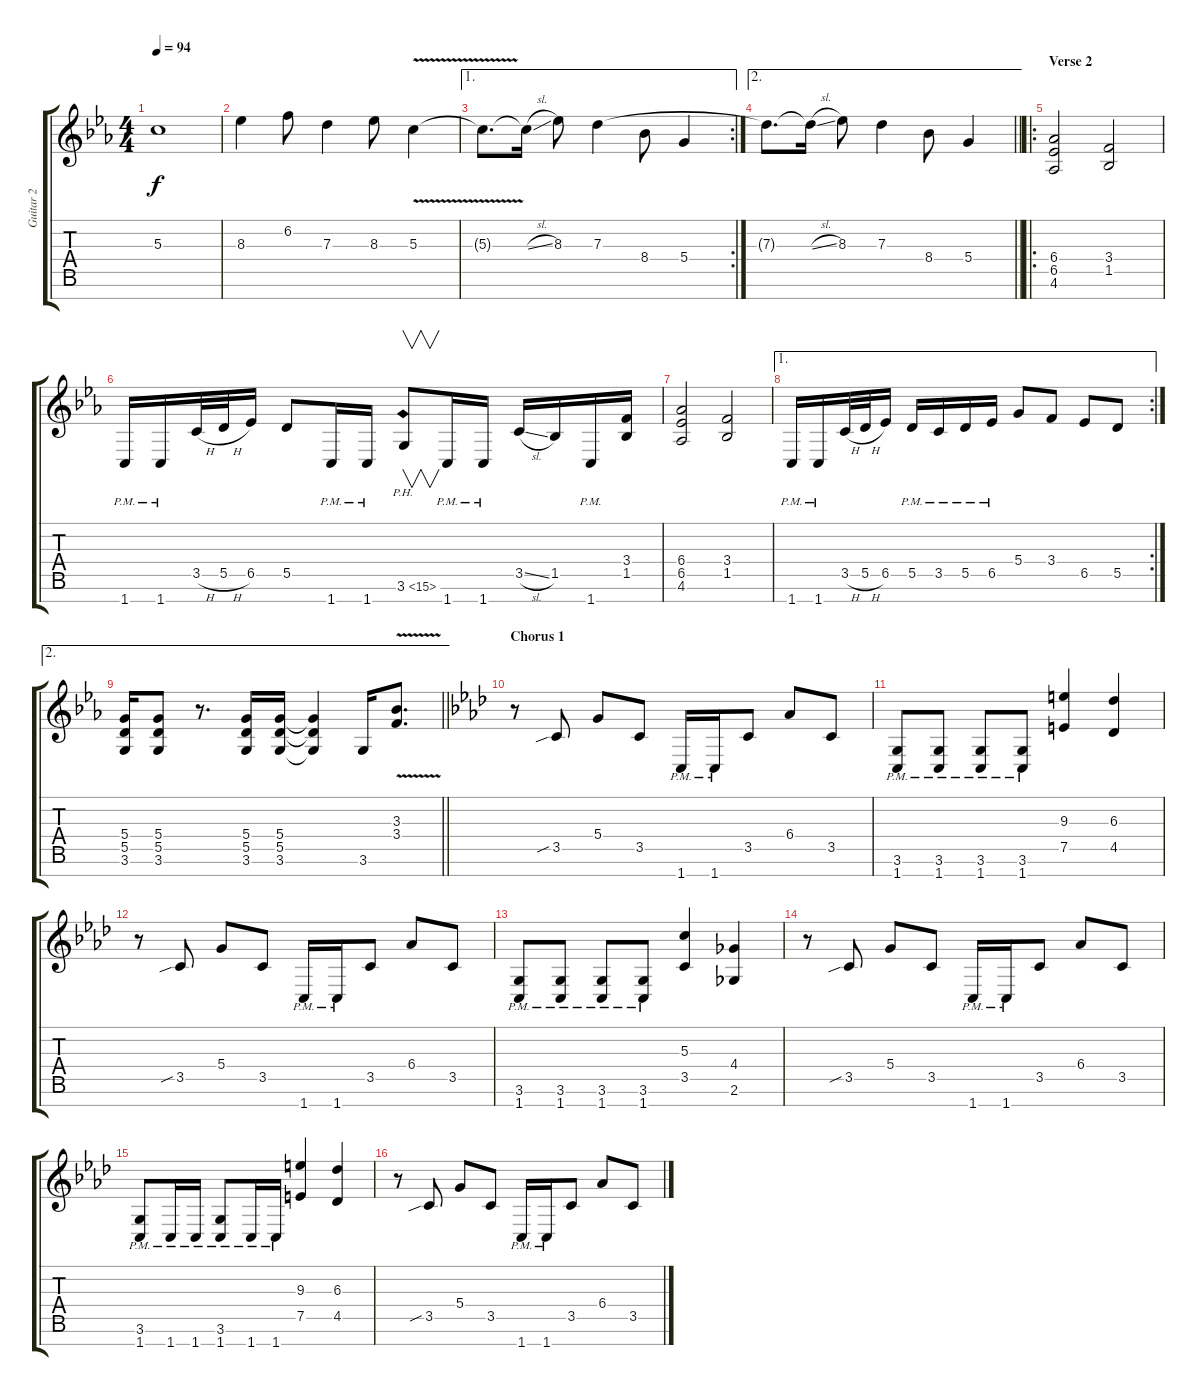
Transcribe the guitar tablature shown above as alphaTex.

\track ("Guitar 2" "Guitar 2") {instrument distortionguitar}
\staff {score tabs}
\tuning (E4 B3 G3 D3 A2 E2 B1) {hide}
\ts (4 4)
\tempo 94
\clef g2
\ks eb
5.3{t}.1{dy f} |
8.3.4 6.2.8 7.3.4 8.3.8 5.3{v}.4 |
\ae 1
\rc 2
5.3{t}.8{d} 5.3{sl t}.16 8.3.8 7.3.4 8.4.8 5.4.4 |
\ae 2
\barLineRight lightlight
7.3{t}.8{d} 7.3{sl t}.16 8.3.8 7.3.4 8.4.8 5.4.4 |
\ro
\section ("" "Verse 2")
(6.4 6.5 4.6).2 (3.4 1.5).2 |
1.7{pm}.16 1.7{pm}.16 3.5{h}.32 5.5{h}.32 6.5.16 5.5.8 1.7{pm}.16 1.7{pm}.16 3.6{ph 12}.8{v} 1.7{pm}.16 1.7{pm}.16 3.5{sl}.16 1.5.16 1.7{pm}.16 (3.4 1.5).16 |
(6.4 6.5 4.6).2 (3.4 1.5).2 |
\ae 1
\rc 2
1.7{pm}.16 1.7{pm}.16 3.5{h}.32 5.5{h}.32 6.5.16 5.5{pm}.16 3.5{pm}.16 5.5{pm}.16 6.5{pm}.16 5.4.8 3.4.8 6.5.8 5.5.8 |
\ae 2
\barLineRight lightlight
(5.4 5.5 3.6).16 (5.4 5.5 3.6).8 r.8{d} (5.4 5.5 3.6).16 (5.4 5.5 3.6).16 (5.4{t} 5.5{t} 3.6{t}).4 3.6.16 (3.3{v} 3.4{v}).8{d} |
\section ("" "Chorus 1")
\ks ab
r.8 3.5{sib}.8 5.4.8 3.5.8 1.7{pm}.16 1.7{pm}.16 3.5.8 6.4.8 3.5.8 |
(3.6{pm} 1.7{pm}).8 (3.6{pm} 1.7{pm}).8 (3.6{pm} 1.7{pm}).8 (3.6{pm} 1.7{pm}).8 (9.3 7.5).4 (6.3 4.5).4 |
r.8 3.5{sib}.8 5.4.8 3.5.8 1.7{pm}.16 1.7{pm}.16 3.5.8 6.4.8 3.5.8 |
(3.6{pm} 1.7{pm}).8 (3.6{pm} 1.7{pm}).8 (3.6{pm} 1.7{pm}).8 (3.6{pm} 1.7{pm}).8 (5.3 3.5).4 (4.4 2.6).4 |
r.8 3.5{sib}.8 5.4.8 3.5.8 1.7{pm}.16 1.7{pm}.16 3.5.8 6.4.8 3.5.8 |
(3.6{pm} 1.7{pm}).8 1.7{pm}.16 1.7{pm}.16 (3.6{pm} 1.7{pm}).8 1.7{pm}.16 1.7{pm}.16 (9.3 7.5).4 (6.3 4.5).4 |
r.8 3.5{sib}.8 5.4.8 3.5.8 1.7{pm}.16 1.7{pm}.16 3.5.8 6.4.8 3.5.8
